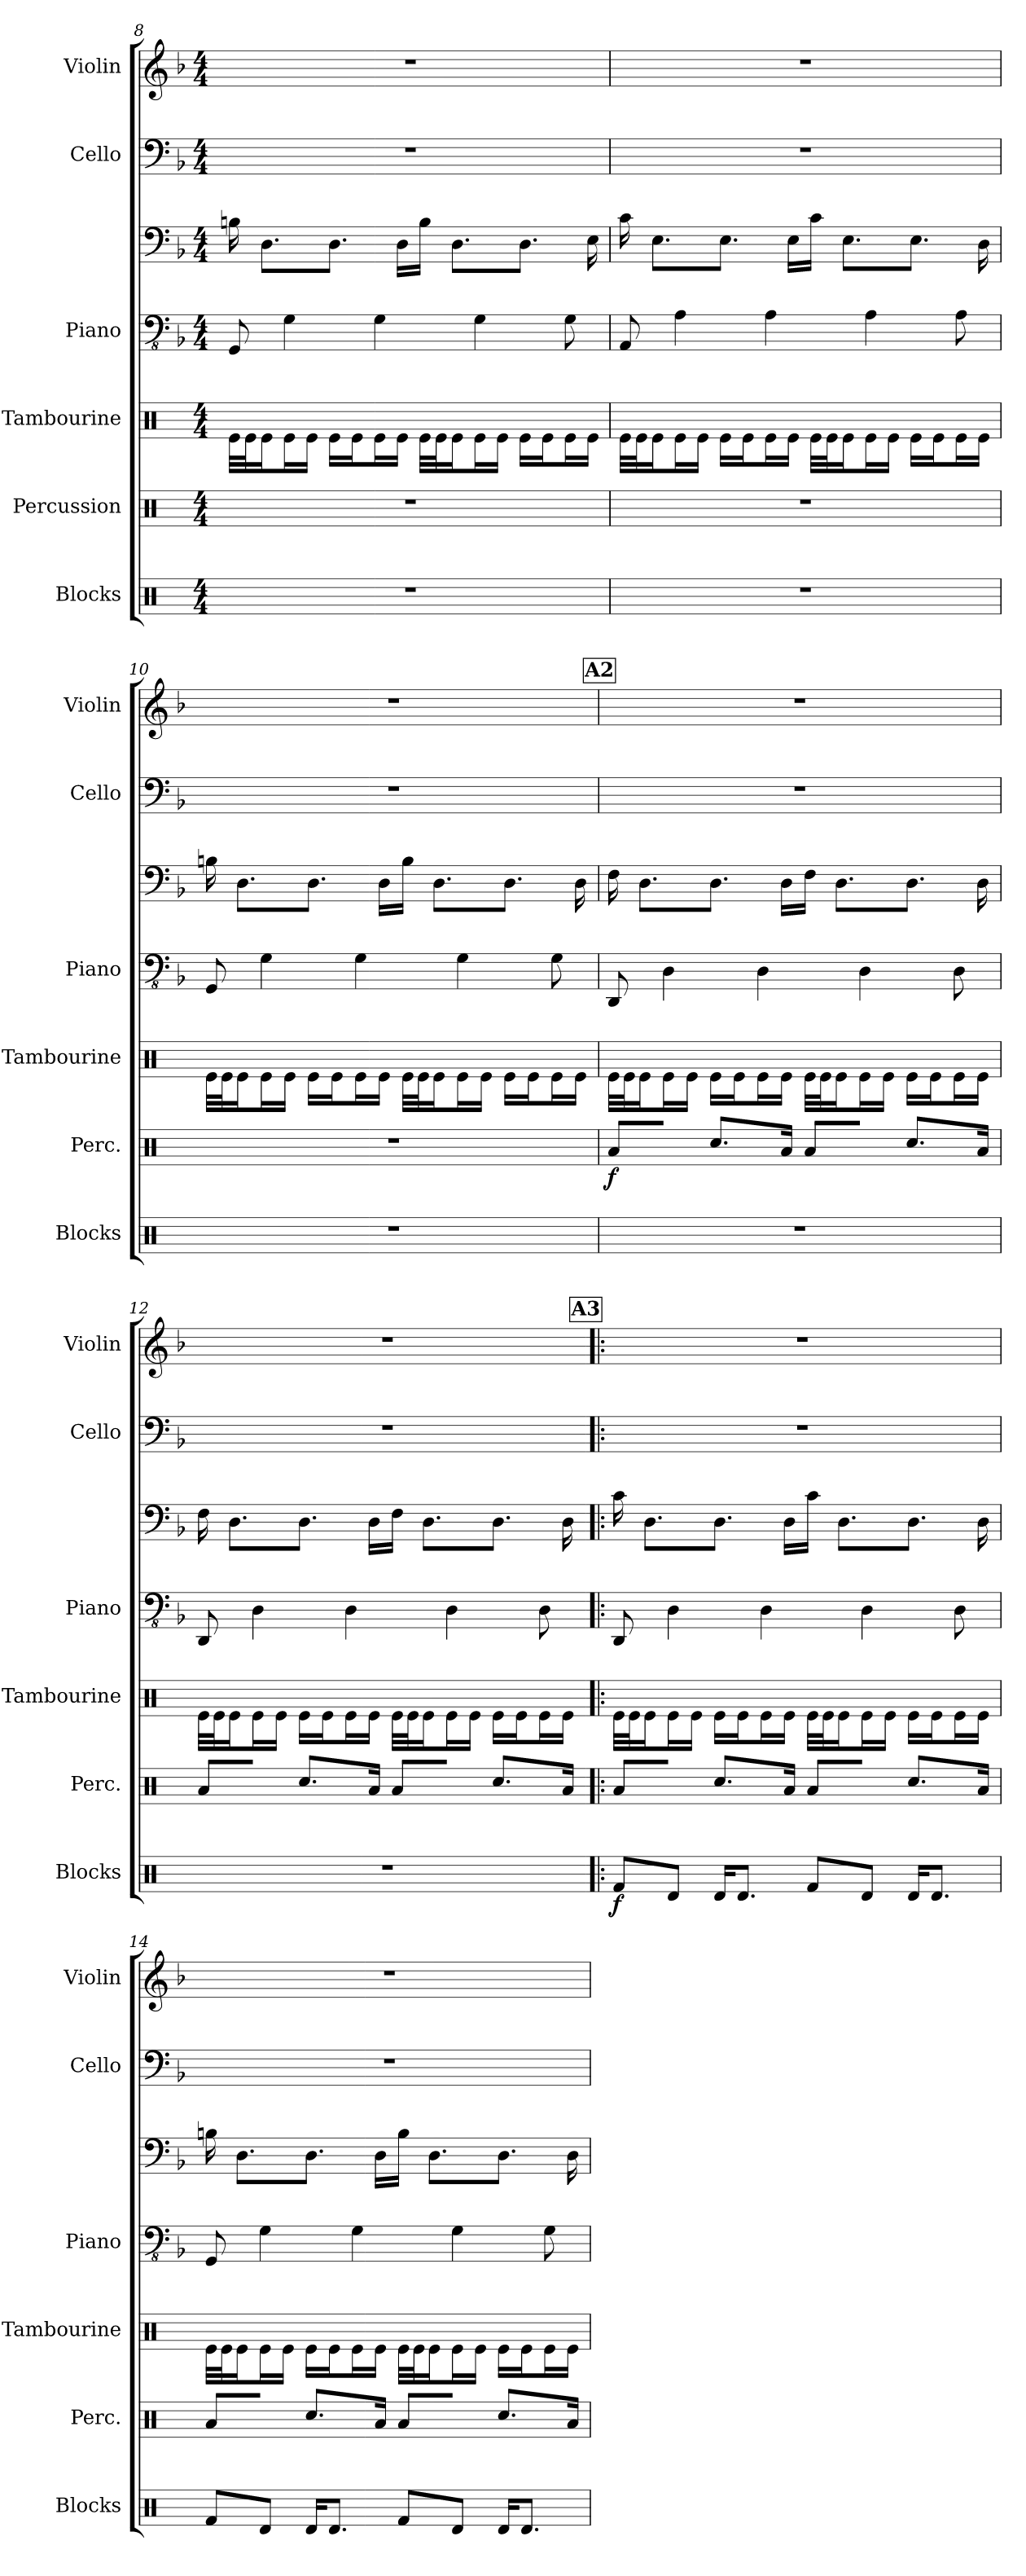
**kern	**dynam	**kern	**dynam	**kern	**kern	**kern	**kern	**kern
*part6	*part6	*part5	*part5	*part4	*part3	*part3	*part2	*part1
*staff7	*staff7	*staff6	*staff6	*staff5	*staff4	*staff3	*staff2	*staff1
*I"Blocks	*	*I"Percussion	*	*I"Tambourine	*I"Piano	*	*I"Cello	*I"Violin
*I'Blocks	*	*I'Perc.	*	*I'Tambourine	*I'Piano	*	*I'Cello	*I'Violin
*clefX	*	*clefX	*	*clefX	*clefFv4	*clefF4	*clefF4	*clefG2
*k[]	*	*k[]	*	*k[]	*k[b-]	*k[b-]	*k[b-]	*k[b-]
*M4/4	*	*M4/4	*	*M4/4	*M4/4	*M4/4	*M4/4	*M4/4
=8	=8	=8	=8	=8	=8	=8	=8	=8
1r	.	1r	.	32Re\LLL	8GGG/	16Bn\	1r	1r
.	.	.	.	32Re\J	.	.	.	.
.	.	.	.	16Re\J	.	8.D\L	.	.
.	.	.	.	16Re\L	4GG\	.	.	.
.	.	.	.	16Re\JJ	.	.	.	.
.	.	.	.	16Re\LL	.	8.D\J	.	.
.	.	.	.	16Re\J	.	.	.	.
.	.	.	.	16Re\L	4GG\	.	.	.
.	.	.	.	16Re\JJ	.	16D\LL	.	.
.	.	.	.	32Re\LLL	.	16B\JJ	.	.
.	.	.	.	32Re\J	.	.	.	.
.	.	.	.	16Re\J	.	8.D\L	.	.
.	.	.	.	16Re\L	4GG\	.	.	.
.	.	.	.	16Re\JJ	.	.	.	.
.	.	.	.	16Re\LL	.	8.D\J	.	.
.	.	.	.	16Re\J	.	.	.	.
.	.	.	.	16Re\L	8GG\	.	.	.
.	.	.	.	16Re\JJ	.	16E\	.	.
!!LO:LB:g=z
=9	=9	=9	=9	=9	=9	=9	=9	=9
1r	.	1r	.	32Re\LLL	8AAA/	16c\	1r	1r
.	.	.	.	32Re\J	.	.	.	.
.	.	.	.	16Re\J	.	8.E\L	.	.
.	.	.	.	16Re\L	4AA\	.	.	.
.	.	.	.	16Re\JJ	.	.	.	.
.	.	.	.	16Re\LL	.	8.E\J	.	.
.	.	.	.	16Re\J	.	.	.	.
.	.	.	.	16Re\L	4AA\	.	.	.
.	.	.	.	16Re\JJ	.	16E\LL	.	.
.	.	.	.	32Re\LLL	.	16c\JJ	.	.
.	.	.	.	32Re\J	.	.	.	.
.	.	.	.	16Re\J	.	8.E\L	.	.
.	.	.	.	16Re\L	4AA\	.	.	.
.	.	.	.	16Re\JJ	.	.	.	.
.	.	.	.	16Re\LL	.	8.E\J	.	.
.	.	.	.	16Re\J	.	.	.	.
.	.	.	.	16Re\L	8AA\	.	.	.
.	.	.	.	16Re\JJ	.	16D\	.	.
=10	=10	=10	=10	=10	=10	=10	=10	=10
1r	.	1r	.	32Re\LLL	8GGG/	16Bn\	1r	1r
.	.	.	.	32Re\J	.	.	.	.
.	.	.	.	16Re\J	.	8.D\L	.	.
.	.	.	.	16Re\L	4GG\	.	.	.
.	.	.	.	16Re\JJ	.	.	.	.
.	.	.	.	16Re\LL	.	8.D\J	.	.
.	.	.	.	16Re\J	.	.	.	.
.	.	.	.	16Re\L	4GG\	.	.	.
.	.	.	.	16Re\JJ	.	16D\LL	.	.
.	.	.	.	32Re\LLL	.	16B\JJ	.	.
.	.	.	.	32Re\J	.	.	.	.
.	.	.	.	16Re\J	.	8.D\L	.	.
.	.	.	.	16Re\L	4GG\	.	.	.
.	.	.	.	16Re\JJ	.	.	.	.
.	.	.	.	16Re\LL	.	8.D\J	.	.
.	.	.	.	16Re\J	.	.	.	.
.	.	.	.	16Re\L	8GG\	.	.	.
.	.	.	.	16Re\JJ	.	16D\	.	.
!!LO:REH:place=s1:a:B:fs=18:t=A2
=11	=11	=11	=11	=11	=11	=11	=11	=11
!	!	!	!LO:DY:b	!	!	!	!	!
1r	.	8Ra/L	f	32Re\LLL	8DDD/	16F\	1r	1r
.	.	.	.	32Re\J	.	.	.	.
.	.	.	.	16Re\J	.	8.D\L	.	.
.	.	8R/J	.	16Re\L	4DD\	.	.	.
.	.	.	.	16Re\JJ	.	.	.	.
.	.	8.Rcc/L	.	16Re\LL	.	8.D\J	.	.
.	.	.	.	16Re\J	.	.	.	.
.	.	.	.	16Re\L	4DD\	.	.	.
.	.	16Ra\Jk	.	16Re\JJ	.	16D\LL	.	.
.	.	8Ra/L	.	32Re\LLL	.	16F\JJ	.	.
.	.	.	.	32Re\J	.	.	.	.
.	.	.	.	16Re\J	.	8.D\L	.	.
.	.	8R/J	.	16Re\L	4DD\	.	.	.
.	.	.	.	16Re\JJ	.	.	.	.
.	.	8.Rcc/L	.	16Re\LL	.	8.D\J	.	.
.	.	.	.	16Re\J	.	.	.	.
.	.	.	.	16Re\L	8DD\	.	.	.
.	.	16Ra\Jk	.	16Re\JJ	.	16D\	.	.
=12	=12	=12	=12	=12	=12	=12	=12	=12
1r	.	8Ra/L	.	32Re\LLL	8DDD/	16F\	1r	1r
.	.	.	.	32Re\J	.	.	.	.
.	.	.	.	16Re\J	.	8.D\L	.	.
.	.	8R/J	.	16Re\L	4DD\	.	.	.
.	.	.	.	16Re\JJ	.	.	.	.
.	.	8.Rcc/L	.	16Re\LL	.	8.D\J	.	.
.	.	.	.	16Re\J	.	.	.	.
.	.	.	.	16Re\L	4DD\	.	.	.
.	.	16Ra\Jk	.	16Re\JJ	.	16D\LL	.	.
.	.	8Ra/L	.	32Re\LLL	.	16F\JJ	.	.
.	.	.	.	32Re\J	.	.	.	.
.	.	.	.	16Re\J	.	8.D\L	.	.
.	.	8R/J	.	16Re\L	4DD\	.	.	.
.	.	.	.	16Re\JJ	.	.	.	.
.	.	8.Rcc/L	.	16Re\LL	.	8.D\J	.	.
.	.	.	.	16Re\J	.	.	.	.
.	.	.	.	16Re\L	8DD\	.	.	.
.	.	16Ra\Jk	.	16Re\JJ	.	16D\	.	.
!!LO:LB:g=z
!!LO:REH:place=s1:a:B:fs=18:t=A3
=13!|:	=13!|:	=13!|:	=13!|:	=13!|:	=13!|:	=13!|:	=13!|:	=13!|:
!	!LO:DY:b	!	!	!	!	!	!	!
8Rf/L	f	8Ra/L	.	32Re\LLL	8DDD/	16c\	1r	1r
.	.	.	.	32Re\J	.	.	.	.
.	.	.	.	16Re\J	.	8.D\L	.	.
8Rd/J	.	8R/J	.	16Re\L	4DD\	.	.	.
.	.	.	.	16Re\JJ	.	.	.	.
16Rd/KL	.	8.Rcc/L	.	16Re\LL	.	8.D\J	.	.
8.Rd/J	.	.	.	16Re\J	.	.	.	.
.	.	.	.	16Re\L	4DD\	.	.	.
.	.	16Ra\Jk	.	16Re\JJ	.	16D\LL	.	.
8Rf/L	.	8Ra/L	.	32Re\LLL	.	16c\JJ	.	.
.	.	.	.	32Re\J	.	.	.	.
.	.	.	.	16Re\J	.	8.D\L	.	.
8Rd/J	.	8R/J	.	16Re\L	4DD\	.	.	.
.	.	.	.	16Re\JJ	.	.	.	.
16Rd/KL	.	8.Rcc/L	.	16Re\LL	.	8.D\J	.	.
8.Rd/J	.	.	.	16Re\J	.	.	.	.
.	.	.	.	16Re\L	8DD\	.	.	.
.	.	16Ra\Jk	.	16Re\JJ	.	16D\	.	.
=14	=14	=14	=14	=14	=14	=14	=14	=14
8Rf/L	.	8Ra/L	.	32Re\LLL	8GGG/	16Bn\	1r	1r
.	.	.	.	32Re\J	.	.	.	.
.	.	.	.	16Re\J	.	8.D\L	.	.
8Rd/J	.	8R/J	.	16Re\L	4GG\	.	.	.
.	.	.	.	16Re\JJ	.	.	.	.
16Rd/KL	.	8.Rcc/L	.	16Re\LL	.	8.D\J	.	.
8.Rd/J	.	.	.	16Re\J	.	.	.	.
.	.	.	.	16Re\L	4GG\	.	.	.
.	.	16Ra\Jk	.	16Re\JJ	.	16D\LL	.	.
8Rf/L	.	8Ra/L	.	32Re\LLL	.	16B\JJ	.	.
.	.	.	.	32Re\J	.	.	.	.
.	.	.	.	16Re\J	.	8.D\L	.	.
8Rd/J	.	8R/J	.	16Re\L	4GG\	.	.	.
.	.	.	.	16Re\JJ	.	.	.	.
16Rd/KL	.	8.Rcc/L	.	16Re\LL	.	8.D\J	.	.
8.Rd/J	.	.	.	16Re\J	.	.	.	.
.	.	.	.	16Re\L	8GG\	.	.	.
.	.	16Ra\Jk	.	16Re\JJ	.	16D\	.	.
=	=	=	=	=	=	=	=	=
*-	*-	*-	*-	*-	*-	*-	*-	*-
